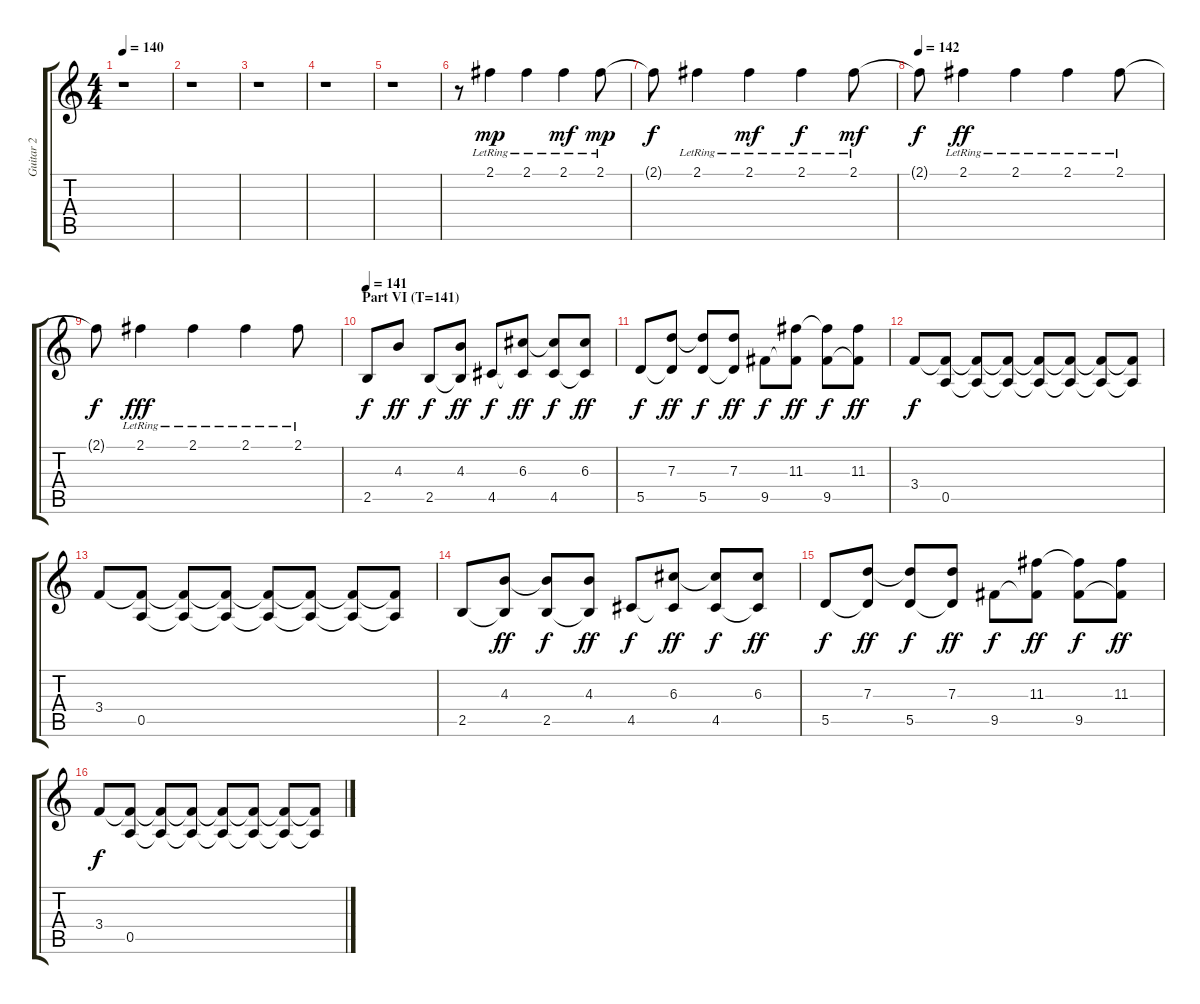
\track ("Guitar 2" "Guitar 2") {instrument acousticguitarsteel}
\staff {score tabs}
\tuning (E4 B3 G3 D3 A2 E2) {hide}
\ts (4 4)
\tempo 140
\clef g2
\ks c
r.1{dy f} |
r.1 |
r.1 |
r.1 |
r.1 |
r.8 2.1{lr}.4{dy mp} 2.1{lr}.4 2.1{lr}.4{dy mf} 2.1{lr}.8{dy mp} |
2.1{t}.8{dy f} 2.1{lr}.4 2.1{lr}.4{dy mf} 2.1{lr}.4{dy f} 2.1{lr}.8{dy mf} |
\tempo 142
2.1{t}.8{dy f} 2.1{lr}.4{dy ff} 2.1{lr}.4 2.1{lr}.4 2.1{lr}.8 |
2.1{t}.8{dy f} 2.1{lr}.4{dy fff} 2.1{lr}.4 2.1{lr}.4 2.1{lr}.8 |
\section ("" "Part VI (T=141)")
\tempo 141
2.5.8{dy f volume 14 balance 8 instrument acousticguitarsteel} 4.3.8{dy ff} 2.5.8{dy f} (4.3 2.5{t}).8{dy ff} 4.5.8{dy f} (6.3 4.5{t}).8{dy ff} (6.3{t} 4.5).8{dy f} (6.3 4.5{t}).8{dy ff} |
5.5.8{dy f} (7.3 5.5{t}).8{dy ff} (7.3{t} 5.5).8{dy f} (7.3 5.5{t}).8{dy ff} 9.5.8{dy f} (11.3 9.5{t}).8{dy ff} (11.3{t} 9.5).8{dy f} (11.3 9.5{t}).8{dy ff} |
3.4.8{dy f} (3.4{t} 0.5).8 (3.4{t} 0.5{t}).8 (3.4{t} 0.5{t}).8 (3.4{t} 0.5{t}).8 (3.4{t} 0.5{t}).8 (3.4{t} 0.5{t}).8 (3.4{t} 0.5{t}).8 |
3.4.8 (3.4{t} 0.5).8 (3.4{t} 0.5{t}).8 (3.4{t} 0.5{t}).8 (3.4{t} 0.5{t}).8 (3.4{t} 0.5{t}).8 (3.4{t} 0.5{t}).8 (3.4{t} 0.5{t}).8 |
2.5.8 (4.3 2.5{t}).8{dy ff} (4.3{t} 2.5).8{dy f} (4.3 2.5{t}).8{dy ff} 4.5.8{dy f} (6.3 4.5{t}).8{dy ff} (6.3{t} 4.5).8{dy f} (6.3 4.5{t}).8{dy ff} |
5.5.8{dy f} (7.3 5.5{t}).8{dy ff} (7.3{t} 5.5).8{dy f} (7.3 5.5{t}).8{dy ff} 9.5.8{dy f} (11.3 9.5{t}).8{dy ff} (11.3{t} 9.5).8{dy f} (11.3 9.5{t}).8{dy ff} |
3.4.8{dy f} (3.4{t} 0.5).8 (3.4{t} 0.5{t}).8 (3.4{t} 0.5{t}).8 (3.4{t} 0.5{t}).8 (3.4{t} 0.5{t}).8 (3.4{t} 0.5{t}).8 (3.4{t} 0.5{t}).8
